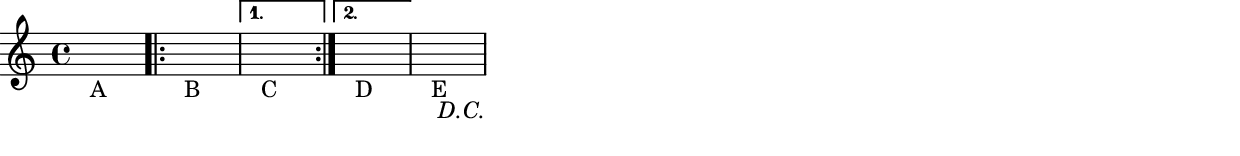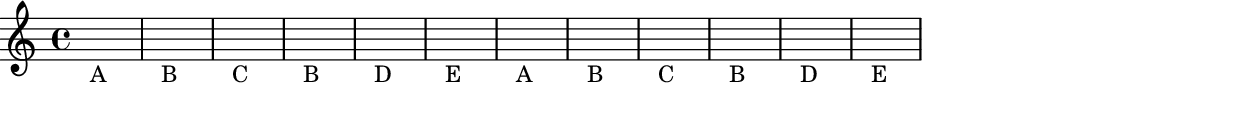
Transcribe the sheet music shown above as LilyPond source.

%% Generated by lilypond-book
%% Options: [exampleindent=10.16\mm,indent=0\mm,line-width=160\mm]
\include "lilypond-book-preamble.ly"


% ****************************************************************
% Start cut-&-pastable-section
% ****************************************************************

#(ly:set-option 'eps-box-padding 3.000000)



\paper {
  indent = 0\mm
  line-width = 160\mm
  % offset the left padding, also add 1mm as lilypond creates cropped
  % images with a little space on the right
  line-width = #(- line-width (* mm  3.000000) (* mm 1))
}

\layout {
  
}




% ****************************************************************
% ly snippet:
% ****************************************************************
\sourcefilename "/lilypond-2.24.3/input/regression/repeat-volta-in-segno-middle.ly"
\sourcefileline 0
\version "2.23.6"

#(ly:set-option 'warning-as-error #t)

\header {
  texidoc="This tests a @code{\\repeat volta} inside and in the middle
of a @code{\\repeat segno}.  The music unfolds to ABCBDE ABCBDE."
}

piece = \new Voice \fixed c' {
  \repeat segno 2 {
    s1_"A"
    \repeat volta 2 {
      s1_"B"
      \alternative {
        s1_"C"
        s1_"D"
      }
    }
    s1_"E"
  }
}

\new Score { \piece }
\new Score { \unfoldRepeats \piece }



% ****************************************************************
% end ly snippet
% ****************************************************************
